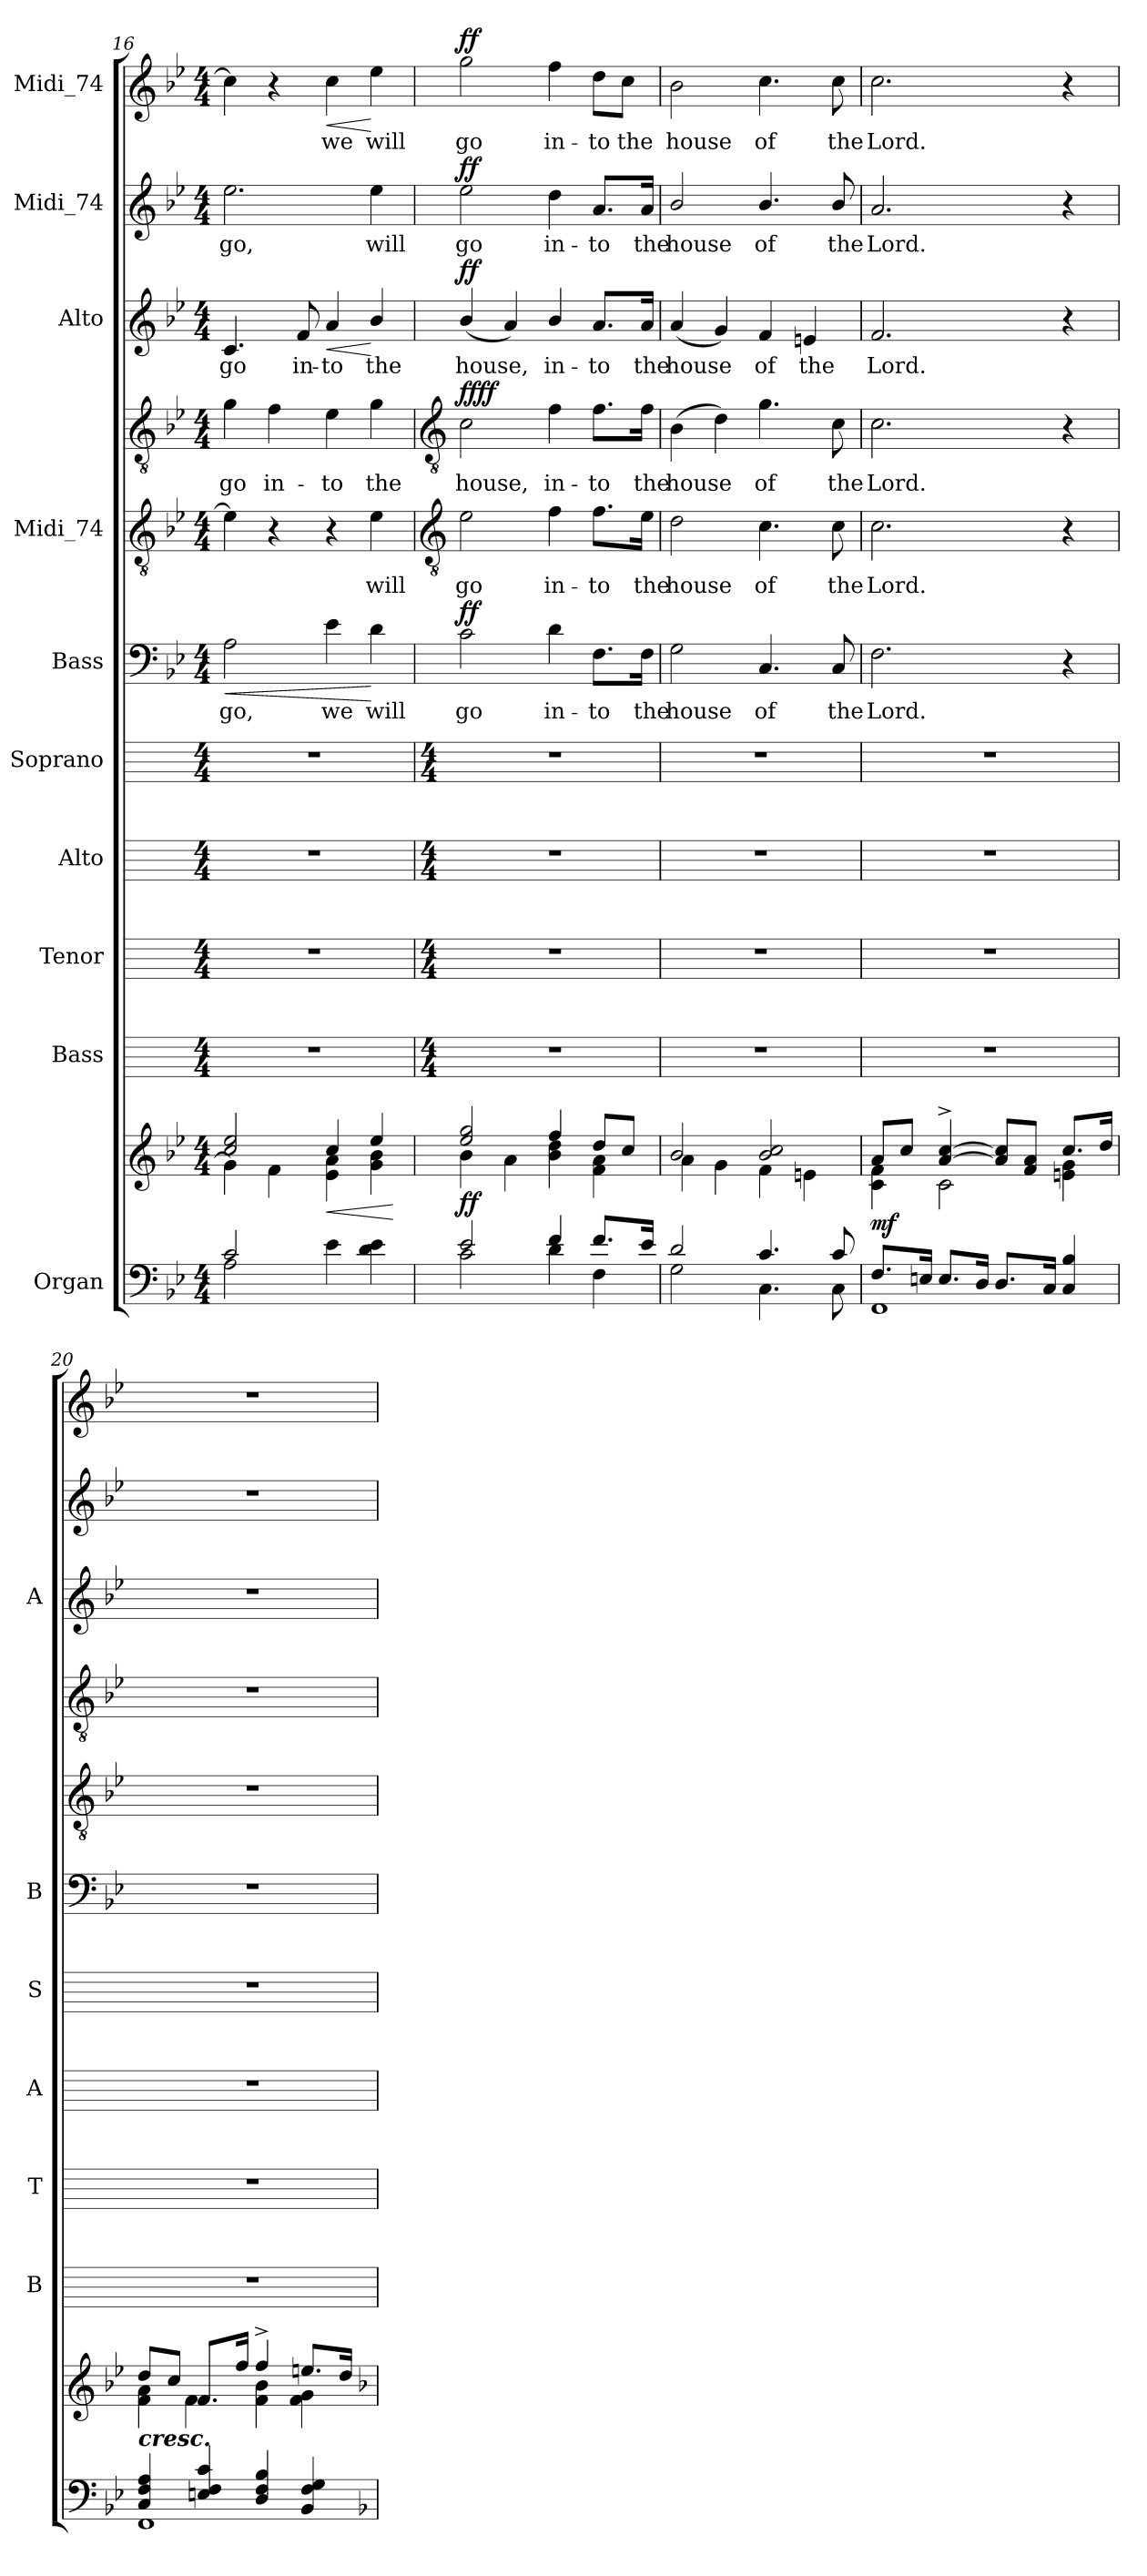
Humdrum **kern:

**kern	**kern	**dynam	**kern	**kern	**kern	**kern	**kern	**text	**dynam	**kern	**text	**kern	**text	**dynam	**kern	**text	**dynam	**kern	**text	**dynam	**kern	**text	**dynam
*part10	*part10	*part10	*part9	*part8	*part7	*part6	*part5	*part5	*part5	*part4	*part4	*part4	*part4	*part4	*part3	*part3	*part3	*part2	*part2	*part2	*part1	*part1	*part1
*staff12	*staff11	*staff11/12	*staff10	*staff9	*staff8	*staff7	*staff6	*staff6	*staff6	*staff5	*staff5	*staff4	*staff4	*staff4/5	*staff3	*staff3	*staff3	*staff2	*staff2	*staff2	*staff1	*staff1	*staff1
*I"Organ	*	*	*I"Bass	*I"Tenor	*I"Alto	*I"Soprano	*I"Bass	*	*	*I"Midi_74	*	*	*	*	*I"Alto	*	*	*I"Midi_74	*	*	*I"Midi_74	*	*
*	*	*	*I'B	*I'T	*I'A	*I'S	*I'B	*	*	*	*	*	*	*	*I'A	*	*	*	*	*	*	*	*
*clefF4	*clefG2	*	*	*	*	*	*clefF4	*	*	*clefGv2	*	*clefGv2	*	*	*clefG2	*	*	*clefG2	*	*	*clefG2	*	*
*k[b-e-]	*k[b-e-]	*	*	*	*	*	*k[b-e-]	*	*	*k[b-e-]	*	*k[b-e-]	*	*	*k[b-e-]	*	*	*k[b-e-]	*	*	*k[b-e-]	*	*
*B-:	*B-:	*	*	*	*	*	*B-:	*	*	*B-:	*	*B-:	*	*	*B-:	*	*	*B-:	*	*	*B-:	*	*
*M4/4	*M4/4	*	*M4/4	*M4/4	*M4/4	*M4/4	*M4/4	*	*	*M4/4	*	*M4/4	*	*	*M4/4	*	*	*M4/4	*	*	*M4/4	*	*
=16	=16	=16	=16	=16	=16	=16	=16	=16	=16	=16	=16	=16	=16	=16	=16	=16	=16	=16	=16	=16	=16	=16	=16
*^	*^	*	*	*	*	*	*	*	*	*	*	*	*	*	*	*	*	*	*	*	*	*	*
!	!	!	!	!	!	!	!	!	!	!LO:LY:b	!LO:HP:b	!	!	!	!LO:LY:b	!	!	!LO:LY:b	!	!	!LO:LY:b	!	!	!	!
2c/	2A\	2cc/ 2ee-/	4g\]	.	1r	1r	1r	1r	2A	go,	<	4e-]	.	4g	go	.	4.c	go	.	2.ee-	go,	.	4cc]	.	.
!	!	!	!	!	!	!	!	!	!	!	!	!	!	!	!LO:LY:b	!	!	!	!	!	!	!	!	!	!
.	.	.	4f\	.	.	.	.	.	.	.	.	4r	.	4f	in-	.	.	.	.	.	.	.	4r	.	.
!	!	!	!	!	!	!	!	!	!	!	!	!	!	!	!	!	!	!LO:LY:b	!	!	!	!	!	!	!
.	.	.	.	.	.	.	.	.	.	.	.	.	.	.	.	.	8f	in-	.	.	.	.	.	.	.
!	!	!	!	!LO:HP:b	!	!	!	!	!	!LO:LY:b	!	!	!	!	!LO:LY:b	!	!	!LO:LY:b	!LO:HP:b	!	!	!	!	!LO:LY:b	!LO:HP:b
2ryy	4e-\	4cc/	4e-\ 4a\	<	.	.	.	.	4e-	we	.	4r	.	4e-	-to	.	4a	-to	<	.	.	.	4cc	we	<
!	!	!	!	!	!	!	!	!	!	!LO:LY:b	!	!	!LO:LY:b	!	!LO:LY:b	!	!	!LO:LY:b	!	!	!LO:LY:b	!	!	!LO:LY:b	!
.	4d\ 4e-\	4ee-/	4g\ 4b-\	.	.	.	.	.	4d	will	[	4e-	will	4g	the	.	4b-/	the	[	4ee-	will	.	4ee-	will	[
*v	*v	*	*	*	*	*	*	*	*	*	*	*	*	*	*	*	*	*	*	*	*	*	*	*	*
*	*v	*v	*	*	*	*	*	*	*	*	*	*	*	*	*	*	*	*	*	*	*	*	*	*
.	.	[	.	.	.	.	.	.	.	.	.	.	.	.	.	.	.	.	.	.	.	.	.
!!LO:LB:g=z
=17	=17	=17	=17	=17	=17	=17	=17	=17	=17	=17	=17	=17	=17	=17	=17	=17	=17	=17	=17	=17	=17	=17	=17
*	*	*	*	*	*	*	*	*	*	*clefGv2	*	*clefGv2	*	*	*	*	*	*	*	*	*	*	*
*	*	*	*M4/4	*M4/4	*M4/4	*M4/4	*	*	*	*	*	*	*	*	*	*	*	*	*	*	*	*	*
*^	*^	*	*	*	*	*	*	*	*	*	*	*	*	*	*	*	*	*	*	*	*	*	*
*	*^	*	*	*	*	*	*	*	*	*	*	*	*	*	*	*	*	*	*	*	*	*	*	*	*
!	!	!	!	!	!LO:DY:b	!	!	!	!	!	!LO:LY:b	!LO:DY:b	!	!LO:LY:b	!	!LO:LY:b	!LO:DY:b=2	!	!LO:LY:b	!	!	!LO:LY:b	!	!	!LO:LY:b	!
!	!	!	!	!	!	!	!	!	!	!	!	!	!	!	!	!	!LO:DY:n=1:b	!	!	!LO:DY:b	!	!	!LO:DY:b	!	!	!LO:DY:b
2e-/	2c\	1ryy	2ee-/ 2gg/	4b-\	ff	1r	1r	1r	1r	2c	go	ff	2e-	go	2c	house,	ff ff	(<4b-/	house,	ff	2ee-	go	ff	2gg	go	ff
.	.	.	.	4a\	.	.	.	.	.	.	.	.	.	.	.	.	.	4a)	.	.	.	.	.	.	.	.
!	!	!	!	!	!	!	!	!	!	!	!LO:LY:b	!	!	!LO:LY:b	!	!LO:LY:b	!	!	!LO:LY:b	!	!	!LO:LY:b	!	!	!LO:LY:b	!
4f/	4d\	.	4ff/	4b-\ 4dd\	.	.	.	.	.	4d	in-	.	4f	in-	4f	in-	.	4b-/	in-	.	4dd	in-	.	4ff	in-	.
!	!	!	!	!	!	!	!	!	!	!	!LO:LY:b	!	!	!LO:LY:b	!	!LO:LY:b	!	!	!LO:LY:b	!	!	!LO:LY:b	!	!	!LO:LY:b	!
8.f/L	4F\	.	8dd/L	4f\ 4a\	.	.	.	.	.	8.F\L	-to	.	8.f\L	-to	8.f\L	-to	.	8.a/L	-to	.	8.a/L	-to	.	8dd\L	-to	.
!	!	!	!	!	!	!	!	!	!	!	!	!	!	!	!	!	!	!	!	!	!	!	!	!	!LO:LY:b	!
.	.	.	8cc/J	.	.	.	.	.	.	.	.	.	.	.	.	.	.	.	.	.	.	.	.	8cc\J	the	.
!	!	!	!	!	!	!	!	!	!	!	!LO:LY:b	!	!	!LO:LY:b	!	!LO:LY:b	!	!	!LO:LY:b	!	!	!LO:LY:b	!	!	!	!
16e-/J	.	.	.	.	.	.	.	.	.	16F\Jk	the	.	16e-\Jk	the	16f\Jk	the	.	16a/Jk	the	.	16a/Jk	the	.	.	.	.
=18	=18	=18	=18	=18	=18	=18	=18	=18	=18	=18	=18	=18	=18	=18	=18	=18	=18	=18	=18	=18	=18	=18	=18	=18	=18	=18
!	!	!	!	!	!	!	!	!	!	!	!LO:LY:b	!	!	!LO:LY:b	!	!LO:LY:b	!	!	!LO:LY:b	!	!	!LO:LY:b	!	!	!LO:LY:b	!
2d/	2G\	1ryy	2b-/	4a\	.	1r	1r	1r	1r	2G	house	.	2d	house	(>4B-	house	.	(<4a	house	.	2b-/	house	.	2b-	house	.
.	.	.	.	4g\	.	.	.	.	.	.	.	.	.	.	4d)	.	.	4g)	.	.	.	.	.	.	.	.
!	!	!	!	!	!	!	!	!	!	!	!LO:LY:b	!	!	!LO:LY:b	!	!LO:LY:b	!	!	!LO:LY:b	!	!	!LO:LY:b	!	!	!LO:LY:b	!
4.c/	4.C\	.	2b-/ 2cc/	4f\	.	.	.	.	.	4.C	of	.	4.c	of	4.g	of	.	4f	of	.	4.b-/	of	.	4.cc	of	.
!	!	!	!	!	!	!	!	!	!	!	!	!	!	!	!	!	!	!	!LO:LY:b	!	!	!	!	!	!	!
.	.	.	.	4en\	.	.	.	.	.	.	.	.	.	.	.	.	.	4en	the	.	.	.	.	.	.	.
!	!	!	!	!	!	!	!	!	!	!	!LO:LY:b	!	!	!LO:LY:b	!	!LO:LY:b	!	!	!	!	!	!LO:LY:b	!	!	!LO:LY:b	!
8c/	8C\	.	.	.	.	.	.	.	.	8C	the	.	8c	the	8c	the	.	.	.	.	8b-/	the	.	8cc	the	.
=19	=19	=19	=19	=19	=19	=19	=19	=19	=19	=19	=19	=19	=19	=19	=19	=19	=19	=19	=19	=19	=19	=19	=19	=19	=19	=19
!	!	!	!	!	!LO:DY:b	!	!	!	!	!	!LO:LY:b	!	!	!LO:LY:b	!	!LO:LY:b	!	!	!LO:LY:b	!	!	!LO:LY:b	!	!	!LO:LY:b	!
8.F/L	1FF\	1ryy	8a/L	4c\ 4f\	mf	1r	1r	1r	1r	2.F	Lord.	.	2.c	Lord.	2.c	Lord.	.	2.f	Lord.	.	2.a	Lord.	.	2.cc	Lord.	.
.	.	.	8cc/J	.	.	.	.	.	.	.	.	.	.	.	.	.	.	.	.	.	.	.	.	.	.	.
16En/J	.	.	.	.	.	.	.	.	.	.	.	.	.	.	.	.	.	.	.	.	.	.	.	.	.	.
8.E/L	.	.	[4a/^ [4cc/^	2c\	.	.	.	.	.	.	.	.	.	.	.	.	.	.	.	.	.	.	.	.	.	.
16D/J	.	.	.	.	.	.	.	.	.	.	.	.	.	.	.	.	.	.	.	.	.	.	.	.	.	.
8.D/L	.	.	8a/] 8cc/]L	.	.	.	.	.	.	.	.	.	.	.	.	.	.	.	.	.	.	.	.	.	.	.
.	.	.	8f/ 8a/J	.	.	.	.	.	.	.	.	.	.	.	.	.	.	.	.	.	.	.	.	.	.	.
16C/J	.	.	.	.	.	.	.	.	.	.	.	.	.	.	.	.	.	.	.	.	.	.	.	.	.	.
4C/ 4B-/	.	.	8.cc/L	4en\ 4g\	.	.	.	.	.	4r	.	.	4r	.	4r	.	.	4r	.	.	4r	.	.	4r	.	.
.	.	.	16dd/J	.	.	.	.	.	.	.	.	.	.	.	.	.	.	.	.	.	.	.	.	.	.	.
=20	=20	=20	=20	=20	=20	=20	=20	=20	=20	=20	=20	=20	=20	=20	=20	=20	=20	=20	=20	=20	=20	=20	=20	=20	=20	=20
!	!	!	!LO:TX:b:Bi:t=cresc.	!	!	!	!	!	!	!	!	!	!	!	!	!	!	!	!	!	!	!	!	!	!	!
4C/ 4F/ 4A/	1ryy	1FF	8dd/L	4f\ 4a\	.	1r	1r	1r	1r	1r	.	.	1r	.	1r	.	.	1r	.	.	1r	.	.	1r	.	.
.	.	.	8cc/J	.	.	.	.	.	.	.	.	.	.	.	.	.	.	.	.	.	.	.	.	.	.	.
4En/ 4F/ 4c/	.	.	8.f/L	4f\	.	.	.	.	.	.	.	.	.	.	.	.	.	.	.	.	.	.	.	.	.	.
.	.	.	16ff/J	.	.	.	.	.	.	.	.	.	.	.	.	.	.	.	.	.	.	.	.	.	.	.
4D/ 4F/ 4B-/	.	.	4ff^/	4f\ 4b-\	.	.	.	.	.	.	.	.	.	.	.	.	.	.	.	.	.	.	.	.	.	.
4BB-/ 4F/ 4G/	.	.	8.een/L	4f\ 4g\	.	.	.	.	.	.	.	.	.	.	.	.	.	.	.	.	.	.	.	.	.	.
.	.	.	16dd/J	.	.	.	.	.	.	.	.	.	.	.	.	.	.	.	.	.	.	.	.	.	.	.
*v	*v	*v	*	*	*	*	*	*	*	*	*	*	*	*	*	*	*	*	*	*	*	*	*	*	*	*
*	*v	*v	*	*	*	*	*	*	*	*	*	*	*	*	*	*	*	*	*	*	*	*	*	*
*k[b-]	*k[b-]	*	*	*	*	*	*k[b-]	*	*	*k[b-]	*	*k[b-]	*	*	*k[b-]	*	*	*k[b-]	*	*	*k[b-]	*	*
*F:	*F:	*	*	*	*	*	*F:	*	*	*F:	*	*F:	*	*	*F:	*	*	*F:	*	*	*F:	*	*
=	=	=	=	=	=	=	=	=	=	=	=	=	=	=	=	=	=	=	=	=	=	=	=
*-	*-	*-	*-	*-	*-	*-	*-	*-	*-	*-	*-	*-	*-	*-	*-	*-	*-	*-	*-	*-	*-	*-	*-
